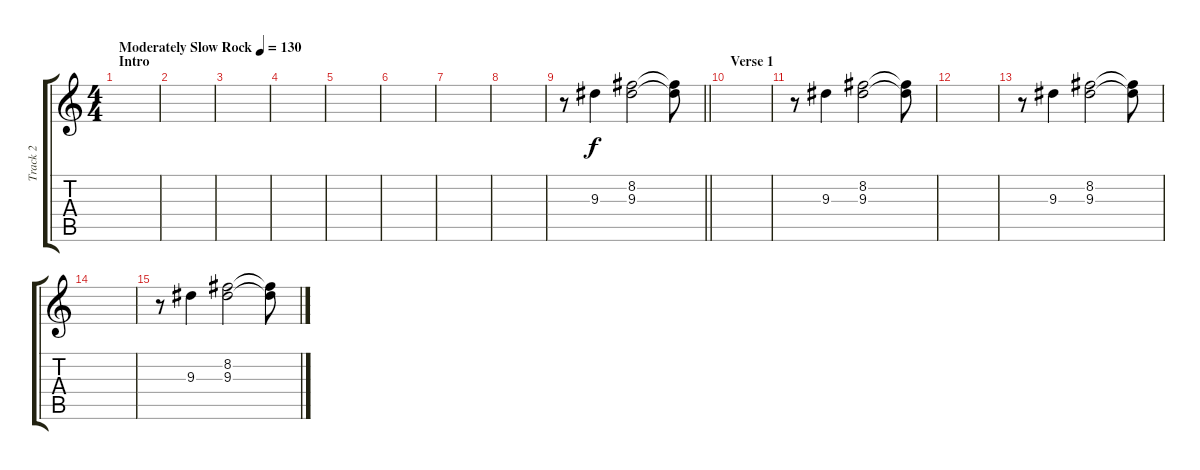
\track ("Track 2" "Track 2") {instrument acousticguitarsteel}
\staff {score tabs}
\tuning (Eb4 Bb3 Gb3 Db3 Ab2 Db2) {hide}
\ts (4 4)
\section ("" "Intro")
\tempo (130 "Moderately Slow Rock")
\clef g2
\ks c
|
|
|
|
|
|
|
|
\barLineRight lightlight
r.8 9.3.4 (8.2 9.3).2 (8.2{t} 9.3{t}).8 |
\section ("" "Verse 1")
|
r.8 9.3.4 (8.2 9.3).2 (8.2{t} 9.3{t}).8 |
|
r.8 9.3.4 (8.2 9.3).2 (8.2{t} 9.3{t}).8 |
|
r.8 9.3.4 (8.2 9.3).2 (8.2{t} 9.3{t}).8
